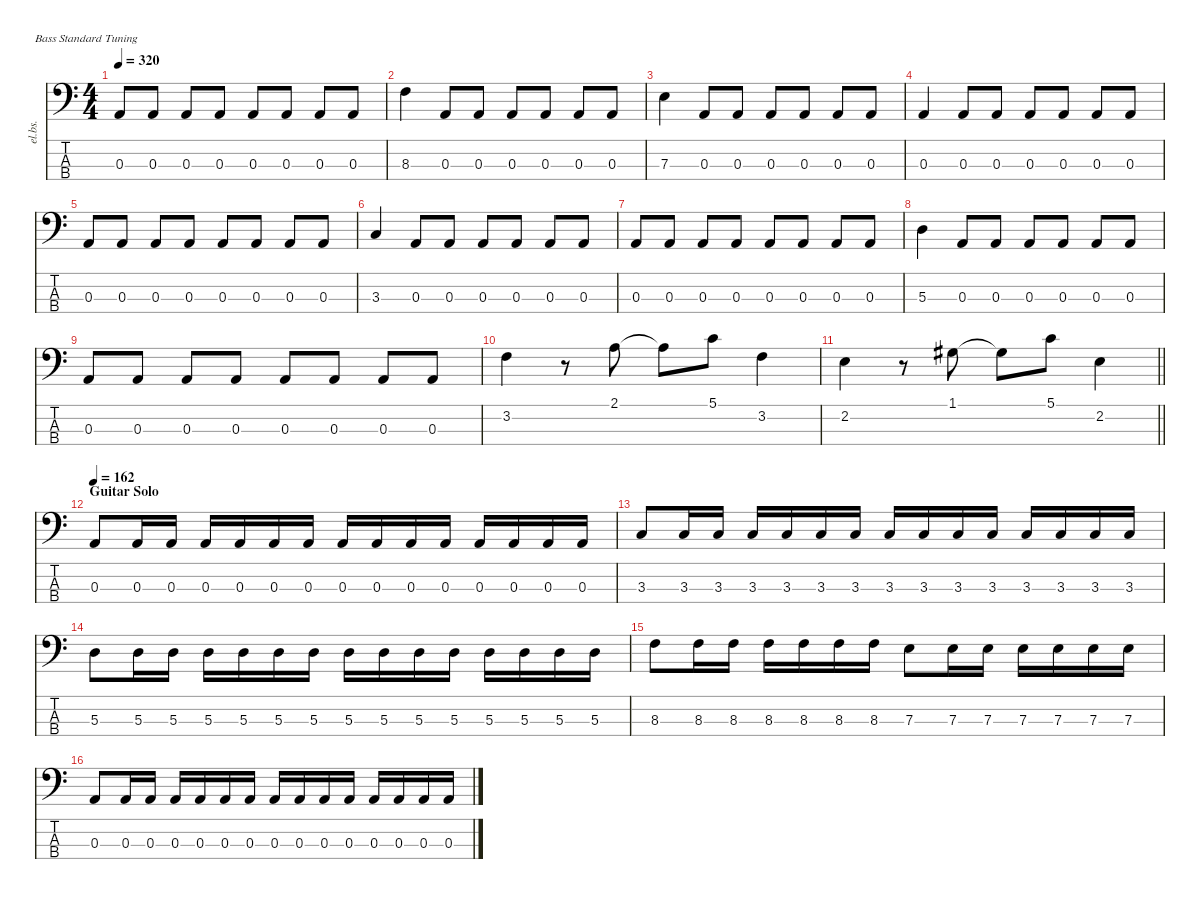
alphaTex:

\defaultSystemsLayout 4
\hideDynamics
\bracketExtendMode nobrackets
\track ("Dave Ellefson" "el.bs.") {instrument electricbasspick}
\staff {score tabs}
\tuning (G2 D2 A1 E1)
\ts (4 4)
\tempo 320
\clef f4
\ks c
0.3.8{dy f} 0.3.8 0.3.8 0.3.8 0.3.8 0.3.8 0.3.8 0.3.8 |
8.3.4 0.3.8 0.3.8 0.3.8 0.3.8 0.3.8 0.3.8 |
7.3.4 0.3.8 0.3.8 0.3.8 0.3.8 0.3.8 0.3.8 |
0.3.4 0.3.8 0.3.8 0.3.8 0.3.8 0.3.8 0.3.8 |
0.3.8 0.3.8 0.3.8 0.3.8 0.3.8 0.3.8 0.3.8 0.3.8 |
3.3.4 0.3.8 0.3.8 0.3.8 0.3.8 0.3.8 0.3.8 |
0.3.8 0.3.8 0.3.8 0.3.8 0.3.8 0.3.8 0.3.8 0.3.8 |
5.3.4 0.3.8 0.3.8 0.3.8 0.3.8 0.3.8 0.3.8 |
0.3.8 0.3.8 0.3.8 0.3.8 0.3.8 0.3.8 0.3.8 0.3.8 |
3.2.4 r.8 2.1.8 2.1{t}.8 5.1.8 3.2.4 |
\barLineRight lightlight
2.2.4 r.8 1.1{acc #}.8 1.1{t acc #}.8 5.1.8 2.2.4 |
\section ("" "Guitar Solo")
\tempo 162
0.3.8{dy mf} 0.3.16 0.3.16 0.3.16 0.3.16 0.3.16 0.3.16 0.3.16 0.3.16 0.3.16 0.3.16 0.3.16 0.3.16 0.3.16 0.3.16 |
3.3.8 3.3.16 3.3.16 3.3.16 3.3.16 3.3.16 3.3.16 3.3.16 3.3.16 3.3.16 3.3.16 3.3.16 3.3.16 3.3.16 3.3.16 |
5.3.8 5.3.16 5.3.16 5.3.16 5.3.16 5.3.16 5.3.16 5.3.16 5.3.16 5.3.16 5.3.16 5.3.16 5.3.16 5.3.16 5.3.16 |
8.3.8 8.3.16 8.3.16 8.3.16 8.3.16 8.3.16 8.3.16 7.3.8 7.3.16 7.3.16 7.3.16 7.3.16 7.3.16 7.3.16 |
0.3.8 0.3.16 0.3.16 0.3.16 0.3.16 0.3.16 0.3.16 0.3.16 0.3.16 0.3.16 0.3.16 0.3.16 0.3.16 0.3.16 0.3.16
